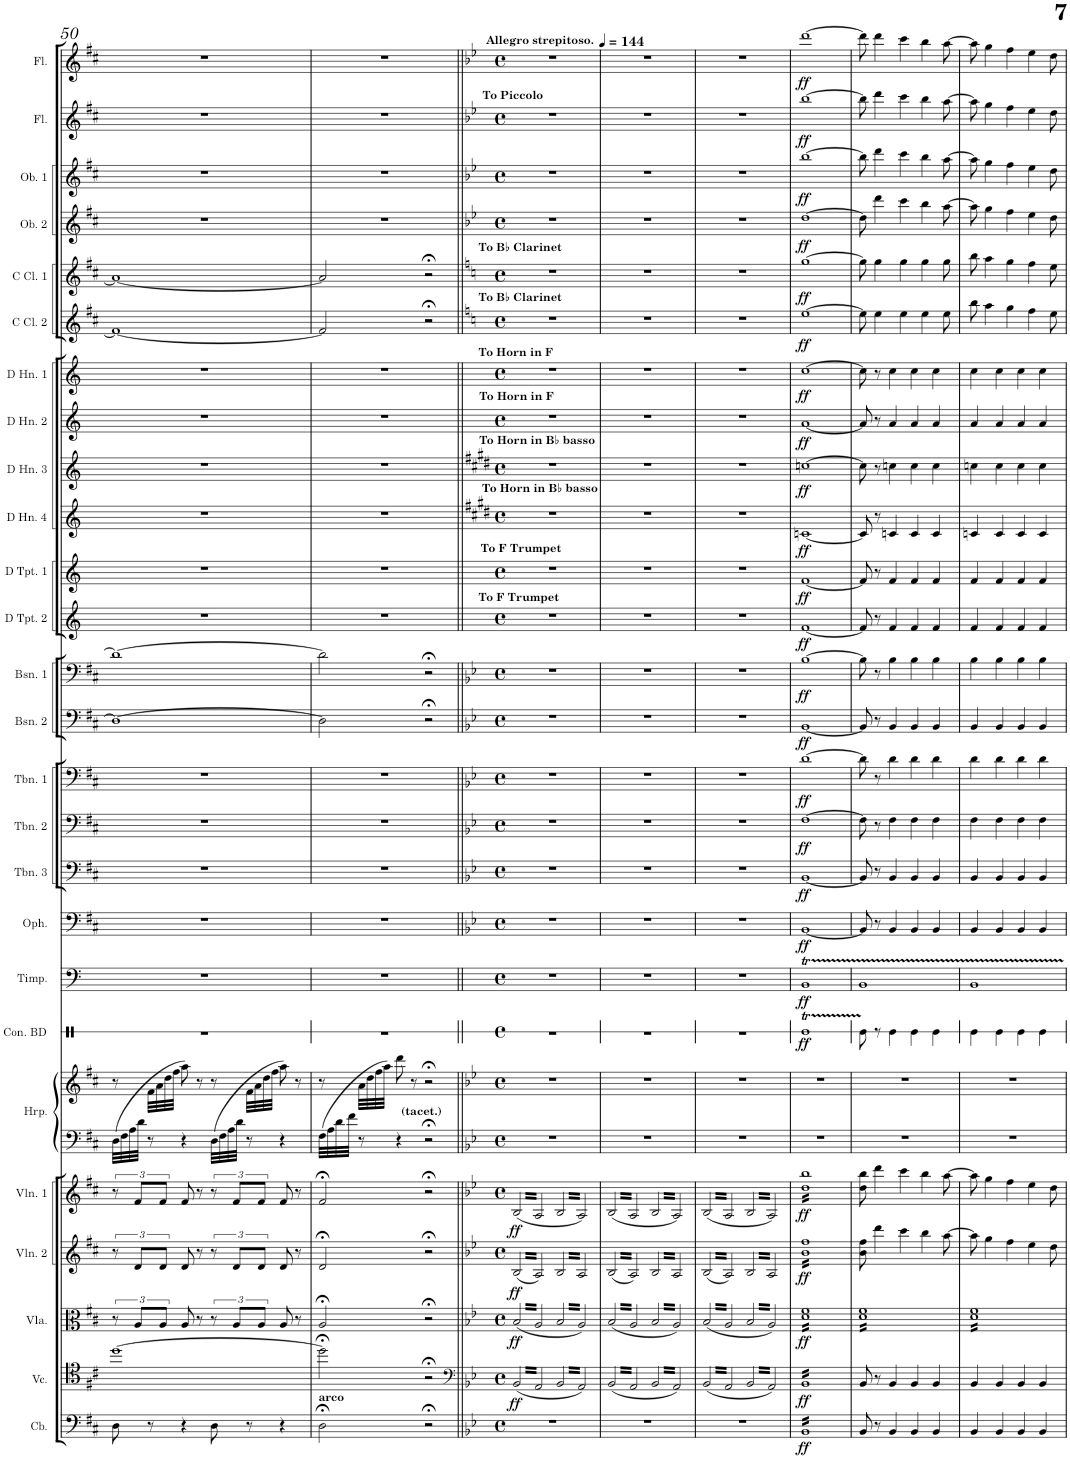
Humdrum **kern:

**kern	**dynam	**kern	**dynam	**kern	**dynam	**kern	**dynam	**kern	**dynam	**kern	**kern	**kern	**dynam	**kern	**dynam	**kern	**dynam	**kern	**dynam	**kern	**dynam	**kern	**dynam	**kern	**dynam	**kern	**dynam	**kern	**dynam	**kern	**dynam	**kern	**dynam	**kern	**dynam	**kern	**dynam	**kern	**dynam	**kern	**dynam	**kern	**dynam	**kern	**dynam	**kern	**dynam	**kern	**dynam
*part25	*part25	*part24	*part24	*part23	*part23	*part22	*part22	*part21	*part21	*part20	*part20	*part19	*part19	*part18	*part18	*part17	*part17	*part16	*part16	*part15	*part15	*part14	*part14	*part13	*part13	*part12	*part12	*part11	*part11	*part10	*part10	*part9	*part9	*part8	*part8	*part7	*part7	*part6	*part6	*part5	*part5	*part4	*part4	*part3	*part3	*part2	*part2	*part1	*part1
*staff26	*staff26	*staff25	*staff25	*staff24	*staff24	*staff23	*staff23	*staff22	*staff22	*staff21	*staff20	*staff19	*staff19	*staff18	*staff18	*staff17	*staff17	*staff16	*staff16	*staff15	*staff15	*staff14	*staff14	*staff13	*staff13	*staff12	*staff12	*staff11	*staff11	*staff10	*staff10	*staff9	*staff9	*staff8	*staff8	*staff7	*staff7	*staff6	*staff6	*staff5	*staff5	*staff4	*staff4	*staff3	*staff3	*staff2	*staff2	*staff1	*staff1
*I"Contrabass	*	*I"Violoncello	*	*I"Viola	*	*I"Violin 2	*	*I"Violin 1	*	*I"Harp	*	*I"Timpani	*	*I"Ophicleide	*	*I"Trombone 3	*	*I"Trombone 2	*	*I"Trombone 1	*	*I"Bassoon 2	*	*I"Bassoon 1	*	*I"D Trumpet 2	*	*I"D Trumpet 1	*	*I"Horn in D 4	*	*I"Horn in D 3	*	*I"Horn in D 2	*	*I"Horn in D 1	*	*I"C Clarinet 2	*	*I"C Clarinet 1	*	*I"Oboe 2	*	*I"Oboe 1	*	*I"Piccolo	*	*I"Flute	*
*I'Cb.	*	*I'Vc.	*	*I'Vla.	*	*I'Vln. 2	*	*I'Vln. 1	*	*I'Hrp.	*	*I'Timp.	*	*I'Oph.	*	*I'Tbn. 3	*	*I'Tbn. 2	*	*I'Tbn. 1	*	*I'Bsn. 2	*	*I'Bsn. 1	*	*I'D Tpt. 2	*	*I'D Tpt. 1	*	*	*	*	*	*	*	*	*	*I'C Cl. 2	*	*I'C Cl. 1	*	*I'Ob. 2	*	*I'Ob. 1	*	*I'Picc.	*	*I'Fl.	*
!!LO:PB:g=z
*clefF4	*	*clefC4	*	*clefC3	*	*clefG2	*	*clefG2	*	*clefF4	*clefG2	*clefF4	*	*clefF4	*	*clefF4	*	*clefF4	*	*clefF4	*	*clefF4	*	*clefF4	*	*clefG2	*	*clefG2	*	*clefG2	*	*clefG2	*	*clefG2	*	*clefG2	*	*clefG2	*	*clefG2	*	*clefG2	*	*clefG2	*	*clefG2	*	*clefG2	*
*Trd7c12	*	*	*	*	*	*	*	*	*	*	*	*	*	*Trd1c2	*	*	*	*	*	*	*	*	*	*	*	*Trd-1c-2	*	*Trd-1c-2	*	*Trd6c10	*	*Trd6c10	*	*Trd6c10	*	*Trd6c10	*	*Trd1c2	*	*Trd1c2	*	*	*	*	*	*Trd-7c-12	*	*	*
*k[f#c#]	*	*k[f#c#]	*	*k[f#c#]	*	*k[f#c#]	*	*k[f#c#]	*	*k[f#c#]	*k[f#c#]	*k[]	*	*k[f#c#]	*	*k[f#c#]	*	*k[f#c#]	*	*k[f#c#]	*	*k[f#c#]	*	*k[f#c#]	*	*k[]	*	*k[]	*	*k[]	*	*k[]	*	*k[]	*	*k[]	*	*k[f#c#]	*	*k[f#c#]	*	*k[f#c#]	*	*k[f#c#]	*	*k[f#c#]	*	*k[f#c#]	*
*M4/4	*	*M4/4	*	*M4/4	*	*M4/4	*	*M4/4	*	*M4/4	*M4/4	*M4/4	*	*M4/4	*	*M4/4	*	*M4/4	*	*M4/4	*	*M4/4	*	*M4/4	*	*M4/4	*	*M4/4	*	*M4/4	*	*M4/4	*	*M4/4	*	*M4/4	*	*M4/4	*	*M4/4	*	*M4/4	*	*M4/4	*	*M4/4	*	*M4/4	*
*met(c)	*	*met(c)	*	*met(c)	*	*met(c)	*	*met(c)	*	*met(c)	*met(c)	*met(c)	*	*met(c)	*	*met(c)	*	*met(c)	*	*met(c)	*	*met(c)	*	*met(c)	*	*met(c)	*	*met(c)	*	*met(c)	*	*met(c)	*	*met(c)	*	*met(c)	*	*met(c)	*	*met(c)	*	*met(c)	*	*met(c)	*	*met(c)	*	*met(c)	*
=50	=50	=50	=50	=50	=50	=50	=50	=50	=50	=50	=50	=50	=50	=50	=50	=50	=50	=50	=50	=50	=50	=50	=50	=50	=50	=50	=50	=50	=50	=50	=50	=50	=50	=50	=50	=50	=50	=50	=50	=50	=50	=50	=50	=50	=50	=50	=50	=50	=50
8D\	.	[1dd	.	12r	.	12r	.	12r	.	(32D\LLL	8r	1r	.	1r	.	1r	.	1r	.	1r	.	1D_	.	1d_	.	1r	.	1r	.	1r	.	1r	.	1r	.	1r	.	1f#_	.	1a_	.	1r	.	1r	.	1r	.	1r	.
.	.	.	.	.	.	.	.	.	.	32F#\	.	.	.	.	.	.	.	.	.	.	.	.	.	.	.	.	.	.	.	.	.	.	.	.	.	.	.	.	.	.	.	.	.	.	.	.	.	.	.
.	.	.	.	.	.	.	.	.	.	32A\	.	.	.	.	.	.	.	.	.	.	.	.	.	.	.	.	.	.	.	.	.	.	.	.	.	.	.	.	.	.	.	.	.	.	.	.	.	.	.
.	.	.	.	12A/L	.	12d/L	.	12f#/L	.	.	.	.	.	.	.	.	.	.	.	.	.	.	.	.	.	.	.	.	.	.	.	.	.	.	.	.	.	.	.	.	.	.	.	.	.	.	.	.	.
.	.	.	.	.	.	.	.	.	.	32d\JJJ	.	.	.	.	.	.	.	.	.	.	.	.	.	.	.	.	.	.	.	.	.	.	.	.	.	.	.	.	.	.	.	.	.	.	.	.	.	.	.
8r	.	.	.	.	.	.	.	.	.	8r	32f#\LLL	.	.	.	.	.	.	.	.	.	.	.	.	.	.	.	.	.	.	.	.	.	.	.	.	.	.	.	.	.	.	.	.	.	.	.	.	.	.
.	.	.	.	.	.	.	.	.	.	.	32a\	.	.	.	.	.	.	.	.	.	.	.	.	.	.	.	.	.	.	.	.	.	.	.	.	.	.	.	.	.	.	.	.	.	.	.	.	.	.
.	.	.	.	12A/J	.	12d/J	.	12f#/J	.	.	.	.	.	.	.	.	.	.	.	.	.	.	.	.	.	.	.	.	.	.	.	.	.	.	.	.	.	.	.	.	.	.	.	.	.	.	.	.	.
.	.	.	.	.	.	.	.	.	.	.	32dd\	.	.	.	.	.	.	.	.	.	.	.	.	.	.	.	.	.	.	.	.	.	.	.	.	.	.	.	.	.	.	.	.	.	.	.	.	.	.
.	.	.	.	.	.	.	.	.	.	.	32ff#\JJJ	.	.	.	.	.	.	.	.	.	.	.	.	.	.	.	.	.	.	.	.	.	.	.	.	.	.	.	.	.	.	.	.	.	.	.	.	.	.
4r	.	.	.	8A/	.	8d/	.	8f#/	.	4r	8aa\	.	.	.	.	.	.	.	.	.	.	.	.	.	.	.	.	.	.	.	.	.	.	.	.	.	.	.	.	.	.	.	.	.	.	.	.	.	.
.	.	.	.	8r	.	8r	.	8r	.	.	8r	.	.	.	.	.	.	.	.	.	.	.	.	.	.	.	.	.	.	.	.	.	.	.	.	.	.	.	.	.	.	.	.	.	.	.	.	.	.
8D\	.	.	.	12r	.	12r	.	12r	.	32D\LLL	8r	.	.	.	.	.	.	.	.	.	.	.	.	.	.	.	.	.	.	.	.	.	.	.	.	.	.	.	.	.	.	.	.	.	.	.	.	.	.
.	.	.	.	.	.	.	.	.	.	32F#\	.	.	.	.	.	.	.	.	.	.	.	.	.	.	.	.	.	.	.	.	.	.	.	.	.	.	.	.	.	.	.	.	.	.	.	.	.	.	.
.	.	.	.	.	.	.	.	.	.	32A\	.	.	.	.	.	.	.	.	.	.	.	.	.	.	.	.	.	.	.	.	.	.	.	.	.	.	.	.	.	.	.	.	.	.	.	.	.	.	.
.	.	.	.	12A/L	.	12d/L	.	12f#/L	.	.	.	.	.	.	.	.	.	.	.	.	.	.	.	.	.	.	.	.	.	.	.	.	.	.	.	.	.	.	.	.	.	.	.	.	.	.	.	.	.
.	.	.	.	.	.	.	.	.	.	32d\JJJ	.	.	.	.	.	.	.	.	.	.	.	.	.	.	.	.	.	.	.	.	.	.	.	.	.	.	.	.	.	.	.	.	.	.	.	.	.	.	.
8r	.	.	.	.	.	.	.	.	.	8r	32f#\LLL	.	.	.	.	.	.	.	.	.	.	.	.	.	.	.	.	.	.	.	.	.	.	.	.	.	.	.	.	.	.	.	.	.	.	.	.	.	.
.	.	.	.	.	.	.	.	.	.	.	32a\	.	.	.	.	.	.	.	.	.	.	.	.	.	.	.	.	.	.	.	.	.	.	.	.	.	.	.	.	.	.	.	.	.	.	.	.	.	.
.	.	.	.	12A/J	.	12d/J	.	12f#/J	.	.	.	.	.	.	.	.	.	.	.	.	.	.	.	.	.	.	.	.	.	.	.	.	.	.	.	.	.	.	.	.	.	.	.	.	.	.	.	.	.
.	.	.	.	.	.	.	.	.	.	.	32dd\	.	.	.	.	.	.	.	.	.	.	.	.	.	.	.	.	.	.	.	.	.	.	.	.	.	.	.	.	.	.	.	.	.	.	.	.	.	.
.	.	.	.	.	.	.	.	.	.	.	32ff#\JJJ	.	.	.	.	.	.	.	.	.	.	.	.	.	.	.	.	.	.	.	.	.	.	.	.	.	.	.	.	.	.	.	.	.	.	.	.	.	.
4r	.	.	.	8A/	.	8d/	.	8f#/	.	4r	8aa\	.	.	.	.	.	.	.	.	.	.	.	.	.	.	.	.	.	.	.	.	.	.	.	.	.	.	.	.	.	.	.	.	.	.	.	.	.	.
.	.	.	.	8r	.	8r	.	8r	.	.	8r	.	.	.	.	.	.	.	.	.	.	.	.	.	.	.	.	.	.	.	.	.	.	.	.	.	.	.	.	.	.	.	.	.	.	.	.	.	.
=51	=51	=51	=51	=51	=51	=51	=51	=51	=51	=51	=51	=51	=51	=51	=51	=51	=51	=51	=51	=51	=51	=51	=51	=51	=51	=51	=51	=51	=51	=51	=51	=51	=51	=51	=51	=51	=51	=51	=51	=51	=51	=51	=51	=51	=51	=51	=51	=51	=51
!LO:TX:a:B:t=arco	!	!	!	!	!	!	!	!	!	!	!	!	!	!	!	!	!	!	!	!	!	!	!	!	!	!	!	!	!	!	!	!	!	!	!	!	!	!	!	!	!	!	!	!	!	!	!	!	!
2D;<\	.	2dd;<\]	.	2A;</	.	2d;</	.	2f#;</	.	(32F#\LLL	8r	1r	.	1r	.	1r	.	1r	.	1r	.	2D\]	.	2d\]	.	1r	.	1r	.	1r	.	1r	.	1r	.	1r	.	2f#/]	.	2a/]	.	1r	.	1r	.	1r	.	1r	.
.	.	.	.	.	.	.	.	.	.	32A\	.	.	.	.	.	.	.	.	.	.	.	.	.	.	.	.	.	.	.	.	.	.	.	.	.	.	.	.	.	.	.	.	.	.	.	.	.	.	.
.	.	.	.	.	.	.	.	.	.	32d\	.	.	.	.	.	.	.	.	.	.	.	.	.	.	.	.	.	.	.	.	.	.	.	.	.	.	.	.	.	.	.	.	.	.	.	.	.	.	.
.	.	.	.	.	.	.	.	.	.	32f#\JJJ	.	.	.	.	.	.	.	.	.	.	.	.	.	.	.	.	.	.	.	.	.	.	.	.	.	.	.	.	.	.	.	.	.	.	.	.	.	.	.
.	.	.	.	.	.	.	.	.	.	8r	32a\LLL	.	.	.	.	.	.	.	.	.	.	.	.	.	.	.	.	.	.	.	.	.	.	.	.	.	.	.	.	.	.	.	.	.	.	.	.	.	.
.	.	.	.	.	.	.	.	.	.	.	32dd\	.	.	.	.	.	.	.	.	.	.	.	.	.	.	.	.	.	.	.	.	.	.	.	.	.	.	.	.	.	.	.	.	.	.	.	.	.	.
.	.	.	.	.	.	.	.	.	.	.	32ff#\	.	.	.	.	.	.	.	.	.	.	.	.	.	.	.	.	.	.	.	.	.	.	.	.	.	.	.	.	.	.	.	.	.	.	.	.	.	.
.	.	.	.	.	.	.	.	.	.	.	32aa\JJJ)	.	.	.	.	.	.	.	.	.	.	.	.	.	.	.	.	.	.	.	.	.	.	.	.	.	.	.	.	.	.	.	.	.	.	.	.	.	.
.	.	.	.	.	.	.	.	.	.	4r	8ddd\	.	.	.	.	.	.	.	.	.	.	.	.	.	.	.	.	.	.	.	.	.	.	.	.	.	.	.	.	.	.	.	.	.	.	.	.	.	.
!	!	!	!	!	!	!	!	!	!	!	!LO:TX:b:B:t=(tacet.)	!	!	!	!	!	!	!	!	!	!	!	!	!	!	!	!	!	!	!	!	!	!	!	!	!	!	!	!	!	!	!	!	!	!	!	!	!	!
.	.	.	.	.	.	.	.	.	.	.	8r	.	.	.	.	.	.	.	.	.	.	.	.	.	.	.	.	.	.	.	.	.	.	.	.	.	.	.	.	.	.	.	.	.	.	.	.	.	.
2r;<	.	2r;<	.	2r;<	.	2r;<	.	2r;<	.	2r;<	2r;<	.	.	.	.	.	.	.	.	.	.	2r;<	.	2r;<	.	.	.	.	.	.	.	.	.	.	.	.	.	2r;<	.	2r;<	.	.	.	.	.	.	.	.	.
=52||	=52||	=52||	=52||	=52||	=52||	=52||	=52||	=52||	=52||	=52||	=52||	=52||	=52||	=52||	=52||	=52||	=52||	=52||	=52||	=52||	=52||	=52||	=52||	=52||	=52||	=52||	=52||	=52||	=52||	=52||	=52||	=52||	=52||	=52||	=52||	=52||	=52||	=52||	=52||	=52||	=52||	=52||	=52||	=52||	=52||	=52||	=52||	=52||	=52||
*	*	*clefF4	*	*	*	*	*	*	*	*	*	*	*	*	*	*	*	*	*	*	*	*	*	*	*	*	*	*	*	*	*	*	*	*	*	*	*	*	*	*	*	*	*	*	*	*	*	*	*
*k[b-e-]	*	*k[b-e-]	*	*k[b-e-]	*	*k[b-e-]	*	*k[b-e-]	*	*k[b-e-]	*k[b-e-]	*k[]	*	*k[b-e-]	*	*k[b-e-]	*	*k[b-e-]	*	*k[b-e-]	*	*k[b-e-]	*	*k[b-e-]	*	*k[]	*	*k[]	*	*k[f#c#g#d#]	*	*k[f#c#g#d#]	*	*k[]	*	*k[]	*	*k[]	*	*k[]	*	*k[b-e-]	*	*k[b-e-]	*	*k[b-e-]	*	*k[b-e-]	*
*M4/4	*	*M4/4	*	*M4/4	*	*M4/4	*	*M4/4	*	*M4/4	*M4/4	*M4/4	*	*M4/4	*	*M4/4	*	*M4/4	*	*M4/4	*	*M4/4	*	*M4/4	*	*M4/4	*	*M4/4	*	*M4/4	*	*M4/4	*	*M4/4	*	*M4/4	*	*M4/4	*	*M4/4	*	*M4/4	*	*M4/4	*	*M4/4	*	*M4/4	*
*met(c)	*	*met(c)	*	*met(c)	*	*met(c)	*	*met(c)	*	*met(c)	*met(c)	*met(c)	*	*met(c)	*	*met(c)	*	*met(c)	*	*met(c)	*	*met(c)	*	*met(c)	*	*met(c)	*	*met(c)	*	*met(c)	*	*met(c)	*	*met(c)	*	*met(c)	*	*met(c)	*	*met(c)	*	*met(c)	*	*met(c)	*	*met(c)	*	*met(c)	*
*	*	*	*	*	*	*	*	*	*	*	*	*	*	*	*	*	*	*	*	*	*	*	*	*	*	*	*	*	*	*	*	*	*	*	*	*	*	*	*	*	*	*	*	*	*	*	*	*MM144	*
!	!	!	!	!	!	!	!	!	!	!	!	!	!	!	!	!	!	!	!	!	!	!	!	!	!	!	!	!	!	!	!	!	!	!	!	!	!	!	!	!	!	!	!	!	!	!	!	!LO:TX:a:B:t=Allegro strepitoso.	!
!	!	!	!	!	!	!	!	!	!	!	!	!	!	!	!	!	!	!	!	!	!	!	!	!	!	!	!	!	!	!	!	!	!	!	!	!	!	!	!	!	!	!	!	!	!	!LO:TX:a:B:t=To Piccolo	!	!	!
!	!	!	!	!	!	!	!	!	!	!	!	!	!	!	!	!	!	!	!	!	!	!	!	!	!	!	!	!	!	!	!	!	!	!	!	!	!	!	!	!LO:TX:a:B:t=To B♭ Clarinet	!	!	!	!	!	!	!	!	!
!	!	!	!	!	!	!	!	!	!	!	!	!	!	!	!	!	!	!	!	!	!	!	!	!	!	!	!	!	!	!	!	!	!	!	!	!	!	!LO:TX:a:B:t=To B♭ Clarinet	!	!	!	!	!	!	!	!	!	!	!
!	!	!	!	!	!	!	!	!	!	!	!	!	!	!	!	!	!	!	!	!	!	!	!	!	!	!	!	!	!	!	!	!	!	!	!	!LO:TX:a:B:t=To Horn in F	!	!	!	!	!	!	!	!	!	!	!	!	!
!	!	!	!	!	!	!	!	!	!	!	!	!	!	!	!	!	!	!	!	!	!	!	!	!	!	!	!	!	!	!	!	!	!	!LO:TX:a:B:t=To Horn in F	!	!	!	!	!	!	!	!	!	!	!	!	!	!	!
!	!	!	!	!	!	!	!	!	!	!	!	!	!	!	!	!	!	!	!	!	!	!	!	!	!	!	!	!	!	!	!	!LO:TX:a:B:t=To Horn in B♭ basso	!	!	!	!	!	!	!	!	!	!	!	!	!	!	!	!	!
!	!	!	!	!	!	!	!	!	!	!	!	!	!	!	!	!	!	!	!	!	!	!	!	!	!	!	!	!	!	!LO:TX:a:B:t=To Horn in B♭ basso	!	!	!	!	!	!	!	!	!	!	!	!	!	!	!	!	!	!	!
!	!	!	!	!	!	!	!	!	!	!	!	!	!	!	!	!	!	!	!	!	!	!	!	!	!	!	!	!LO:TX:a:B:t=To F Trumpet	!	!	!	!	!	!	!	!	!	!	!	!	!	!	!	!	!	!	!	!	!
!	!	!	!	!	!	!	!	!	!	!	!	!	!	!	!	!	!	!	!	!	!	!	!	!	!	!LO:TX:a:B:t=To F Trumpet	!	!	!	!	!	!	!	!	!	!	!	!	!	!	!	!	!	!	!	!	!	!	!
!	!	!	!LO:DY:b	!	!LO:DY:b	!	!LO:DY:b	!	!LO:DY:b	!	!	!	!	!	!	!	!	!	!	!	!	!	!	!	!	!	!	!	!	!	!	!	!	!	!	!	!	!	!	!	!	!	!	!	!	!	!	!	!
*	*	*tremolo	*	*	*	*	*	*	*	*	*	*	*	*	*	*	*	*	*	*	*	*	*	*	*	*	*	*	*	*	*	*	*	*	*	*	*	*	*	*	*	*	*	*	*	*	*	*	*
*	*	*	*	*tremolo	*	*	*	*	*	*	*	*	*	*	*	*	*	*	*	*	*	*	*	*	*	*	*	*	*	*	*	*	*	*	*	*	*	*	*	*	*	*	*	*	*	*	*	*	*
*	*	*	*	*	*	*tremolo	*	*	*	*	*	*	*	*	*	*	*	*	*	*	*	*	*	*	*	*	*	*	*	*	*	*	*	*	*	*	*	*	*	*	*	*	*	*	*	*	*	*	*
*	*	*	*	*	*	*	*	*tremolo	*	*	*	*	*	*	*	*	*	*	*	*	*	*	*	*	*	*	*	*	*	*	*	*	*	*	*	*	*	*	*	*	*	*	*	*	*	*	*	*	*
1r	.	(32BB-/LLL	ff	(32B-/LLL	ff	(32B-/LLL	ff	32B-/LLL	ff	1r	1r	1r	.	1r	.	1r	.	1r	.	1r	.	1r	.	1r	.	1r	.	1r	.	1r	.	1r	.	1r	.	1r	.	1r	.	1r	.	1r	.	1r	.	1r	.	1r	.
.	.	32AA/	.	32A/	.	32A/)	.	32A/	.	.	.	.	.	.	.	.	.	.	.	.	.	.	.	.	.	.	.	.	.	.	.	.	.	.	.	.	.	.	.	.	.	.	.	.	.	.	.	.	.
.	.	32BB-/	.	32B-/	.	32B-/	.	32B-/	.	.	.	.	.	.	.	.	.	.	.	.	.	.	.	.	.	.	.	.	.	.	.	.	.	.	.	.	.	.	.	.	.	.	.	.	.	.	.	.	.
.	.	32AA/	.	32A/	.	32A/)	.	32A/	.	.	.	.	.	.	.	.	.	.	.	.	.	.	.	.	.	.	.	.	.	.	.	.	.	.	.	.	.	.	.	.	.	.	.	.	.	.	.	.	.
.	.	32BB-/	.	32B-/	.	32B-/	.	32B-/	.	.	.	.	.	.	.	.	.	.	.	.	.	.	.	.	.	.	.	.	.	.	.	.	.	.	.	.	.	.	.	.	.	.	.	.	.	.	.	.	.
.	.	32AA/	.	32A/	.	32A/)	.	32A/	.	.	.	.	.	.	.	.	.	.	.	.	.	.	.	.	.	.	.	.	.	.	.	.	.	.	.	.	.	.	.	.	.	.	.	.	.	.	.	.	.
.	.	32BB-/	.	32B-/	.	32B-/	.	32B-/	.	.	.	.	.	.	.	.	.	.	.	.	.	.	.	.	.	.	.	.	.	.	.	.	.	.	.	.	.	.	.	.	.	.	.	.	.	.	.	.	.
.	.	32AA/	.	32A/	.	32A/)	.	32A/	.	.	.	.	.	.	.	.	.	.	.	.	.	.	.	.	.	.	.	.	.	.	.	.	.	.	.	.	.	.	.	.	.	.	.	.	.	.	.	.	.
.	.	32BB-/	.	32B-/	.	32B-/	.	32B-/	.	.	.	.	.	.	.	.	.	.	.	.	.	.	.	.	.	.	.	.	.	.	.	.	.	.	.	.	.	.	.	.	.	.	.	.	.	.	.	.	.
.	.	32AA/	.	32A/	.	32A/)	.	32A/	.	.	.	.	.	.	.	.	.	.	.	.	.	.	.	.	.	.	.	.	.	.	.	.	.	.	.	.	.	.	.	.	.	.	.	.	.	.	.	.	.
.	.	32BB-/	.	32B-/	.	32B-/	.	32B-/	.	.	.	.	.	.	.	.	.	.	.	.	.	.	.	.	.	.	.	.	.	.	.	.	.	.	.	.	.	.	.	.	.	.	.	.	.	.	.	.	.
.	.	32AA/	.	32A/	.	32A/)	.	32A/	.	.	.	.	.	.	.	.	.	.	.	.	.	.	.	.	.	.	.	.	.	.	.	.	.	.	.	.	.	.	.	.	.	.	.	.	.	.	.	.	.
.	.	32BB-/	.	32B-/	.	32B-/	.	32B-/	.	.	.	.	.	.	.	.	.	.	.	.	.	.	.	.	.	.	.	.	.	.	.	.	.	.	.	.	.	.	.	.	.	.	.	.	.	.	.	.	.
.	.	32AA/	.	32A/	.	32A/)	.	32A/	.	.	.	.	.	.	.	.	.	.	.	.	.	.	.	.	.	.	.	.	.	.	.	.	.	.	.	.	.	.	.	.	.	.	.	.	.	.	.	.	.
.	.	32BB-/	.	32B-/	.	32B-/	.	32B-/	.	.	.	.	.	.	.	.	.	.	.	.	.	.	.	.	.	.	.	.	.	.	.	.	.	.	.	.	.	.	.	.	.	.	.	.	.	.	.	.	.
.	.	32AA/JJJ	.	32A/JJJ	.	32A/)JJJ	.	32A/JJJ	.	.	.	.	.	.	.	.	.	.	.	.	.	.	.	.	.	.	.	.	.	.	.	.	.	.	.	.	.	.	.	.	.	.	.	.	.	.	.	.	.
.	.	32BB-/LLL	.	32B-/LLL	.	32B-/LLL	.	32B-/LLL	.	.	.	.	.	.	.	.	.	.	.	.	.	.	.	.	.	.	.	.	.	.	.	.	.	.	.	.	.	.	.	.	.	.	.	.	.	.	.	.	.
.	.	32AA/)	.	32A/)	.	32A/	.	32A/)	.	.	.	.	.	.	.	.	.	.	.	.	.	.	.	.	.	.	.	.	.	.	.	.	.	.	.	.	.	.	.	.	.	.	.	.	.	.	.	.	.
.	.	32BB-/	.	32B-/	.	32B-/	.	32B-/	.	.	.	.	.	.	.	.	.	.	.	.	.	.	.	.	.	.	.	.	.	.	.	.	.	.	.	.	.	.	.	.	.	.	.	.	.	.	.	.	.
.	.	32AA/)	.	32A/)	.	32A/	.	32A/)	.	.	.	.	.	.	.	.	.	.	.	.	.	.	.	.	.	.	.	.	.	.	.	.	.	.	.	.	.	.	.	.	.	.	.	.	.	.	.	.	.
.	.	32BB-/	.	32B-/	.	32B-/	.	32B-/	.	.	.	.	.	.	.	.	.	.	.	.	.	.	.	.	.	.	.	.	.	.	.	.	.	.	.	.	.	.	.	.	.	.	.	.	.	.	.	.	.
.	.	32AA/)	.	32A/)	.	32A/	.	32A/)	.	.	.	.	.	.	.	.	.	.	.	.	.	.	.	.	.	.	.	.	.	.	.	.	.	.	.	.	.	.	.	.	.	.	.	.	.	.	.	.	.
.	.	32BB-/	.	32B-/	.	32B-/	.	32B-/	.	.	.	.	.	.	.	.	.	.	.	.	.	.	.	.	.	.	.	.	.	.	.	.	.	.	.	.	.	.	.	.	.	.	.	.	.	.	.	.	.
.	.	32AA/)	.	32A/)	.	32A/	.	32A/)	.	.	.	.	.	.	.	.	.	.	.	.	.	.	.	.	.	.	.	.	.	.	.	.	.	.	.	.	.	.	.	.	.	.	.	.	.	.	.	.	.
.	.	32BB-/	.	32B-/	.	32B-/	.	32B-/	.	.	.	.	.	.	.	.	.	.	.	.	.	.	.	.	.	.	.	.	.	.	.	.	.	.	.	.	.	.	.	.	.	.	.	.	.	.	.	.	.
.	.	32AA/)	.	32A/)	.	32A/	.	32A/)	.	.	.	.	.	.	.	.	.	.	.	.	.	.	.	.	.	.	.	.	.	.	.	.	.	.	.	.	.	.	.	.	.	.	.	.	.	.	.	.	.
.	.	32BB-/	.	32B-/	.	32B-/	.	32B-/	.	.	.	.	.	.	.	.	.	.	.	.	.	.	.	.	.	.	.	.	.	.	.	.	.	.	.	.	.	.	.	.	.	.	.	.	.	.	.	.	.
.	.	32AA/)	.	32A/)	.	32A/	.	32A/)	.	.	.	.	.	.	.	.	.	.	.	.	.	.	.	.	.	.	.	.	.	.	.	.	.	.	.	.	.	.	.	.	.	.	.	.	.	.	.	.	.
.	.	32BB-/	.	32B-/	.	32B-/	.	32B-/	.	.	.	.	.	.	.	.	.	.	.	.	.	.	.	.	.	.	.	.	.	.	.	.	.	.	.	.	.	.	.	.	.	.	.	.	.	.	.	.	.
.	.	32AA/)	.	32A/)	.	32A/	.	32A/)	.	.	.	.	.	.	.	.	.	.	.	.	.	.	.	.	.	.	.	.	.	.	.	.	.	.	.	.	.	.	.	.	.	.	.	.	.	.	.	.	.
.	.	32BB-/	.	32B-/	.	32B-/	.	32B-/	.	.	.	.	.	.	.	.	.	.	.	.	.	.	.	.	.	.	.	.	.	.	.	.	.	.	.	.	.	.	.	.	.	.	.	.	.	.	.	.	.
.	.	32AA/)JJJ	.	32A/)JJJ	.	32A/JJJ	.	32A/)JJJ	.	.	.	.	.	.	.	.	.	.	.	.	.	.	.	.	.	.	.	.	.	.	.	.	.	.	.	.	.	.	.	.	.	.	.	.	.	.	.	.	.
=53	=53	=53	=53	=53	=53	=53	=53	=53	=53	=53	=53	=53	=53	=53	=53	=53	=53	=53	=53	=53	=53	=53	=53	=53	=53	=53	=53	=53	=53	=53	=53	=53	=53	=53	=53	=53	=53	=53	=53	=53	=53	=53	=53	=53	=53	=53	=53	=53	=53
1r	.	(32BB-/LLL	.	(32B-/LLL	.	(32B-/LLL	.	(32B-/LLL	.	1r	1r	1r	.	1r	.	1r	.	1r	.	1r	.	1r	.	1r	.	1r	.	1r	.	1r	.	1r	.	1r	.	1r	.	1r	.	1r	.	1r	.	1r	.	1r	.	1r	.
.	.	32AA/	.	32A/	.	32A/)	.	32A/	.	.	.	.	.	.	.	.	.	.	.	.	.	.	.	.	.	.	.	.	.	.	.	.	.	.	.	.	.	.	.	.	.	.	.	.	.	.	.	.	.
.	.	32BB-/	.	32B-/	.	32B-/	.	32B-/	.	.	.	.	.	.	.	.	.	.	.	.	.	.	.	.	.	.	.	.	.	.	.	.	.	.	.	.	.	.	.	.	.	.	.	.	.	.	.	.	.
.	.	32AA/	.	32A/	.	32A/)	.	32A/	.	.	.	.	.	.	.	.	.	.	.	.	.	.	.	.	.	.	.	.	.	.	.	.	.	.	.	.	.	.	.	.	.	.	.	.	.	.	.	.	.
.	.	32BB-/	.	32B-/	.	32B-/	.	32B-/	.	.	.	.	.	.	.	.	.	.	.	.	.	.	.	.	.	.	.	.	.	.	.	.	.	.	.	.	.	.	.	.	.	.	.	.	.	.	.	.	.
.	.	32AA/	.	32A/	.	32A/)	.	32A/	.	.	.	.	.	.	.	.	.	.	.	.	.	.	.	.	.	.	.	.	.	.	.	.	.	.	.	.	.	.	.	.	.	.	.	.	.	.	.	.	.
.	.	32BB-/	.	32B-/	.	32B-/	.	32B-/	.	.	.	.	.	.	.	.	.	.	.	.	.	.	.	.	.	.	.	.	.	.	.	.	.	.	.	.	.	.	.	.	.	.	.	.	.	.	.	.	.
.	.	32AA/	.	32A/	.	32A/)	.	32A/	.	.	.	.	.	.	.	.	.	.	.	.	.	.	.	.	.	.	.	.	.	.	.	.	.	.	.	.	.	.	.	.	.	.	.	.	.	.	.	.	.
.	.	32BB-/	.	32B-/	.	32B-/	.	32B-/	.	.	.	.	.	.	.	.	.	.	.	.	.	.	.	.	.	.	.	.	.	.	.	.	.	.	.	.	.	.	.	.	.	.	.	.	.	.	.	.	.
.	.	32AA/	.	32A/	.	32A/)	.	32A/	.	.	.	.	.	.	.	.	.	.	.	.	.	.	.	.	.	.	.	.	.	.	.	.	.	.	.	.	.	.	.	.	.	.	.	.	.	.	.	.	.
.	.	32BB-/	.	32B-/	.	32B-/	.	32B-/	.	.	.	.	.	.	.	.	.	.	.	.	.	.	.	.	.	.	.	.	.	.	.	.	.	.	.	.	.	.	.	.	.	.	.	.	.	.	.	.	.
.	.	32AA/	.	32A/	.	32A/)	.	32A/	.	.	.	.	.	.	.	.	.	.	.	.	.	.	.	.	.	.	.	.	.	.	.	.	.	.	.	.	.	.	.	.	.	.	.	.	.	.	.	.	.
.	.	32BB-/	.	32B-/	.	32B-/	.	32B-/	.	.	.	.	.	.	.	.	.	.	.	.	.	.	.	.	.	.	.	.	.	.	.	.	.	.	.	.	.	.	.	.	.	.	.	.	.	.	.	.	.
.	.	32AA/	.	32A/	.	32A/)	.	32A/	.	.	.	.	.	.	.	.	.	.	.	.	.	.	.	.	.	.	.	.	.	.	.	.	.	.	.	.	.	.	.	.	.	.	.	.	.	.	.	.	.
.	.	32BB-/	.	32B-/	.	32B-/	.	32B-/	.	.	.	.	.	.	.	.	.	.	.	.	.	.	.	.	.	.	.	.	.	.	.	.	.	.	.	.	.	.	.	.	.	.	.	.	.	.	.	.	.
.	.	32AA/JJJ	.	32A/JJJ	.	32A/)JJJ	.	32A/JJJ	.	.	.	.	.	.	.	.	.	.	.	.	.	.	.	.	.	.	.	.	.	.	.	.	.	.	.	.	.	.	.	.	.	.	.	.	.	.	.	.	.
.	.	32BB-/LLL	.	32B-/LLL	.	32B-/LLL	.	32B-/LLL	.	.	.	.	.	.	.	.	.	.	.	.	.	.	.	.	.	.	.	.	.	.	.	.	.	.	.	.	.	.	.	.	.	.	.	.	.	.	.	.	.
.	.	32AA/)	.	32A/)	.	32A/	.	32A/)	.	.	.	.	.	.	.	.	.	.	.	.	.	.	.	.	.	.	.	.	.	.	.	.	.	.	.	.	.	.	.	.	.	.	.	.	.	.	.	.	.
.	.	32BB-/	.	32B-/	.	32B-/	.	32B-/	.	.	.	.	.	.	.	.	.	.	.	.	.	.	.	.	.	.	.	.	.	.	.	.	.	.	.	.	.	.	.	.	.	.	.	.	.	.	.	.	.
.	.	32AA/)	.	32A/)	.	32A/	.	32A/)	.	.	.	.	.	.	.	.	.	.	.	.	.	.	.	.	.	.	.	.	.	.	.	.	.	.	.	.	.	.	.	.	.	.	.	.	.	.	.	.	.
.	.	32BB-/	.	32B-/	.	32B-/	.	32B-/	.	.	.	.	.	.	.	.	.	.	.	.	.	.	.	.	.	.	.	.	.	.	.	.	.	.	.	.	.	.	.	.	.	.	.	.	.	.	.	.	.
.	.	32AA/)	.	32A/)	.	32A/	.	32A/)	.	.	.	.	.	.	.	.	.	.	.	.	.	.	.	.	.	.	.	.	.	.	.	.	.	.	.	.	.	.	.	.	.	.	.	.	.	.	.	.	.
.	.	32BB-/	.	32B-/	.	32B-/	.	32B-/	.	.	.	.	.	.	.	.	.	.	.	.	.	.	.	.	.	.	.	.	.	.	.	.	.	.	.	.	.	.	.	.	.	.	.	.	.	.	.	.	.
.	.	32AA/)	.	32A/)	.	32A/	.	32A/)	.	.	.	.	.	.	.	.	.	.	.	.	.	.	.	.	.	.	.	.	.	.	.	.	.	.	.	.	.	.	.	.	.	.	.	.	.	.	.	.	.
.	.	32BB-/	.	32B-/	.	32B-/	.	32B-/	.	.	.	.	.	.	.	.	.	.	.	.	.	.	.	.	.	.	.	.	.	.	.	.	.	.	.	.	.	.	.	.	.	.	.	.	.	.	.	.	.
.	.	32AA/)	.	32A/)	.	32A/	.	32A/)	.	.	.	.	.	.	.	.	.	.	.	.	.	.	.	.	.	.	.	.	.	.	.	.	.	.	.	.	.	.	.	.	.	.	.	.	.	.	.	.	.
.	.	32BB-/	.	32B-/	.	32B-/	.	32B-/	.	.	.	.	.	.	.	.	.	.	.	.	.	.	.	.	.	.	.	.	.	.	.	.	.	.	.	.	.	.	.	.	.	.	.	.	.	.	.	.	.
.	.	32AA/)	.	32A/)	.	32A/	.	32A/)	.	.	.	.	.	.	.	.	.	.	.	.	.	.	.	.	.	.	.	.	.	.	.	.	.	.	.	.	.	.	.	.	.	.	.	.	.	.	.	.	.
.	.	32BB-/	.	32B-/	.	32B-/	.	32B-/	.	.	.	.	.	.	.	.	.	.	.	.	.	.	.	.	.	.	.	.	.	.	.	.	.	.	.	.	.	.	.	.	.	.	.	.	.	.	.	.	.
.	.	32AA/)	.	32A/)	.	32A/	.	32A/)	.	.	.	.	.	.	.	.	.	.	.	.	.	.	.	.	.	.	.	.	.	.	.	.	.	.	.	.	.	.	.	.	.	.	.	.	.	.	.	.	.
.	.	32BB-/	.	32B-/	.	32B-/	.	32B-/	.	.	.	.	.	.	.	.	.	.	.	.	.	.	.	.	.	.	.	.	.	.	.	.	.	.	.	.	.	.	.	.	.	.	.	.	.	.	.	.	.
.	.	32AA/)JJJ	.	32A/)JJJ	.	32A/JJJ	.	32A/)JJJ	.	.	.	.	.	.	.	.	.	.	.	.	.	.	.	.	.	.	.	.	.	.	.	.	.	.	.	.	.	.	.	.	.	.	.	.	.	.	.	.	.
=54	=54	=54	=54	=54	=54	=54	=54	=54	=54	=54	=54	=54	=54	=54	=54	=54	=54	=54	=54	=54	=54	=54	=54	=54	=54	=54	=54	=54	=54	=54	=54	=54	=54	=54	=54	=54	=54	=54	=54	=54	=54	=54	=54	=54	=54	=54	=54	=54	=54
1r	.	(32BB-/LLL	.	(32B-/LLL	.	(32B-/LLL	.	(32B-/LLL	.	1r	1r	1r	.	1r	.	1r	.	1r	.	1r	.	1r	.	1r	.	1r	.	1r	.	1r	.	1r	.	1r	.	1r	.	1r	.	1r	.	1r	.	1r	.	1r	.	1r	.
.	.	32AA/	.	32A/	.	32A/)	.	32A/	.	.	.	.	.	.	.	.	.	.	.	.	.	.	.	.	.	.	.	.	.	.	.	.	.	.	.	.	.	.	.	.	.	.	.	.	.	.	.	.	.
.	.	32BB-/	.	32B-/	.	32B-/	.	32B-/	.	.	.	.	.	.	.	.	.	.	.	.	.	.	.	.	.	.	.	.	.	.	.	.	.	.	.	.	.	.	.	.	.	.	.	.	.	.	.	.	.
.	.	32AA/	.	32A/	.	32A/)	.	32A/	.	.	.	.	.	.	.	.	.	.	.	.	.	.	.	.	.	.	.	.	.	.	.	.	.	.	.	.	.	.	.	.	.	.	.	.	.	.	.	.	.
.	.	32BB-/	.	32B-/	.	32B-/	.	32B-/	.	.	.	.	.	.	.	.	.	.	.	.	.	.	.	.	.	.	.	.	.	.	.	.	.	.	.	.	.	.	.	.	.	.	.	.	.	.	.	.	.
.	.	32AA/	.	32A/	.	32A/)	.	32A/	.	.	.	.	.	.	.	.	.	.	.	.	.	.	.	.	.	.	.	.	.	.	.	.	.	.	.	.	.	.	.	.	.	.	.	.	.	.	.	.	.
.	.	32BB-/	.	32B-/	.	32B-/	.	32B-/	.	.	.	.	.	.	.	.	.	.	.	.	.	.	.	.	.	.	.	.	.	.	.	.	.	.	.	.	.	.	.	.	.	.	.	.	.	.	.	.	.
.	.	32AA/	.	32A/	.	32A/)	.	32A/	.	.	.	.	.	.	.	.	.	.	.	.	.	.	.	.	.	.	.	.	.	.	.	.	.	.	.	.	.	.	.	.	.	.	.	.	.	.	.	.	.
.	.	32BB-/	.	32B-/	.	32B-/	.	32B-/	.	.	.	.	.	.	.	.	.	.	.	.	.	.	.	.	.	.	.	.	.	.	.	.	.	.	.	.	.	.	.	.	.	.	.	.	.	.	.	.	.
.	.	32AA/	.	32A/	.	32A/)	.	32A/	.	.	.	.	.	.	.	.	.	.	.	.	.	.	.	.	.	.	.	.	.	.	.	.	.	.	.	.	.	.	.	.	.	.	.	.	.	.	.	.	.
.	.	32BB-/	.	32B-/	.	32B-/	.	32B-/	.	.	.	.	.	.	.	.	.	.	.	.	.	.	.	.	.	.	.	.	.	.	.	.	.	.	.	.	.	.	.	.	.	.	.	.	.	.	.	.	.
.	.	32AA/	.	32A/	.	32A/)	.	32A/	.	.	.	.	.	.	.	.	.	.	.	.	.	.	.	.	.	.	.	.	.	.	.	.	.	.	.	.	.	.	.	.	.	.	.	.	.	.	.	.	.
.	.	32BB-/	.	32B-/	.	32B-/	.	32B-/	.	.	.	.	.	.	.	.	.	.	.	.	.	.	.	.	.	.	.	.	.	.	.	.	.	.	.	.	.	.	.	.	.	.	.	.	.	.	.	.	.
.	.	32AA/	.	32A/	.	32A/)	.	32A/	.	.	.	.	.	.	.	.	.	.	.	.	.	.	.	.	.	.	.	.	.	.	.	.	.	.	.	.	.	.	.	.	.	.	.	.	.	.	.	.	.
.	.	32BB-/	.	32B-/	.	32B-/	.	32B-/	.	.	.	.	.	.	.	.	.	.	.	.	.	.	.	.	.	.	.	.	.	.	.	.	.	.	.	.	.	.	.	.	.	.	.	.	.	.	.	.	.
.	.	32AA/JJJ	.	32A/JJJ	.	32A/)JJJ	.	32A/JJJ	.	.	.	.	.	.	.	.	.	.	.	.	.	.	.	.	.	.	.	.	.	.	.	.	.	.	.	.	.	.	.	.	.	.	.	.	.	.	.	.	.
.	.	32BB-/LLL	.	32B-/LLL	.	32B-/LLL	.	32B-/LLL	.	.	.	.	.	.	.	.	.	.	.	.	.	.	.	.	.	.	.	.	.	.	.	.	.	.	.	.	.	.	.	.	.	.	.	.	.	.	.	.	.
.	.	32AA/)	.	32A/)	.	32A/	.	32A/)	.	.	.	.	.	.	.	.	.	.	.	.	.	.	.	.	.	.	.	.	.	.	.	.	.	.	.	.	.	.	.	.	.	.	.	.	.	.	.	.	.
.	.	32BB-/	.	32B-/	.	32B-/	.	32B-/	.	.	.	.	.	.	.	.	.	.	.	.	.	.	.	.	.	.	.	.	.	.	.	.	.	.	.	.	.	.	.	.	.	.	.	.	.	.	.	.	.
.	.	32AA/)	.	32A/)	.	32A/	.	32A/)	.	.	.	.	.	.	.	.	.	.	.	.	.	.	.	.	.	.	.	.	.	.	.	.	.	.	.	.	.	.	.	.	.	.	.	.	.	.	.	.	.
.	.	32BB-/	.	32B-/	.	32B-/	.	32B-/	.	.	.	.	.	.	.	.	.	.	.	.	.	.	.	.	.	.	.	.	.	.	.	.	.	.	.	.	.	.	.	.	.	.	.	.	.	.	.	.	.
.	.	32AA/)	.	32A/)	.	32A/	.	32A/)	.	.	.	.	.	.	.	.	.	.	.	.	.	.	.	.	.	.	.	.	.	.	.	.	.	.	.	.	.	.	.	.	.	.	.	.	.	.	.	.	.
.	.	32BB-/	.	32B-/	.	32B-/	.	32B-/	.	.	.	.	.	.	.	.	.	.	.	.	.	.	.	.	.	.	.	.	.	.	.	.	.	.	.	.	.	.	.	.	.	.	.	.	.	.	.	.	.
.	.	32AA/)	.	32A/)	.	32A/	.	32A/)	.	.	.	.	.	.	.	.	.	.	.	.	.	.	.	.	.	.	.	.	.	.	.	.	.	.	.	.	.	.	.	.	.	.	.	.	.	.	.	.	.
.	.	32BB-/	.	32B-/	.	32B-/	.	32B-/	.	.	.	.	.	.	.	.	.	.	.	.	.	.	.	.	.	.	.	.	.	.	.	.	.	.	.	.	.	.	.	.	.	.	.	.	.	.	.	.	.
.	.	32AA/)	.	32A/)	.	32A/	.	32A/)	.	.	.	.	.	.	.	.	.	.	.	.	.	.	.	.	.	.	.	.	.	.	.	.	.	.	.	.	.	.	.	.	.	.	.	.	.	.	.	.	.
.	.	32BB-/	.	32B-/	.	32B-/	.	32B-/	.	.	.	.	.	.	.	.	.	.	.	.	.	.	.	.	.	.	.	.	.	.	.	.	.	.	.	.	.	.	.	.	.	.	.	.	.	.	.	.	.
.	.	32AA/)	.	32A/)	.	32A/	.	32A/)	.	.	.	.	.	.	.	.	.	.	.	.	.	.	.	.	.	.	.	.	.	.	.	.	.	.	.	.	.	.	.	.	.	.	.	.	.	.	.	.	.
.	.	32BB-/	.	32B-/	.	32B-/	.	32B-/	.	.	.	.	.	.	.	.	.	.	.	.	.	.	.	.	.	.	.	.	.	.	.	.	.	.	.	.	.	.	.	.	.	.	.	.	.	.	.	.	.
.	.	32AA/)	.	32A/)	.	32A/	.	32A/)	.	.	.	.	.	.	.	.	.	.	.	.	.	.	.	.	.	.	.	.	.	.	.	.	.	.	.	.	.	.	.	.	.	.	.	.	.	.	.	.	.
.	.	32BB-/	.	32B-/	.	32B-/	.	32B-/	.	.	.	.	.	.	.	.	.	.	.	.	.	.	.	.	.	.	.	.	.	.	.	.	.	.	.	.	.	.	.	.	.	.	.	.	.	.	.	.	.
.	.	32AA/)JJJ	.	32A/)JJJ	.	32A/JJJ	.	32A/)JJJ	.	.	.	.	.	.	.	.	.	.	.	.	.	.	.	.	.	.	.	.	.	.	.	.	.	.	.	.	.	.	.	.	.	.	.	.	.	.	.	.	.
=55	=55	=55	=55	=55	=55	=55	=55	=55	=55	=55	=55	=55	=55	=55	=55	=55	=55	=55	=55	=55	=55	=55	=55	=55	=55	=55	=55	=55	=55	=55	=55	=55	=55	=55	=55	=55	=55	=55	=55	=55	=55	=55	=55	=55	=55	=55	=55	=55	=55
!	!LO:DY:b	!	!LO:DY:b	!	!LO:DY:b	!	!LO:DY:b	!	!LO:DY:b	!	!	!	!LO:DY:b	!	!LO:DY:b	!	!LO:DY:b	!	!LO:DY:b	!	!LO:DY:b	!	!LO:DY:b	!	!LO:DY:b	!	!LO:DY:b	!	!LO:DY:b	!	!LO:DY:b	!	!LO:DY:b	!	!LO:DY:b	!	!LO:DY:b	!	!LO:DY:b	!	!LO:DY:b	!	!LO:DY:b	!	!LO:DY:b	!	!LO:DY:b	!	!LO:DY:b
*tremolo	*	*	*	*	*	*	*	*	*	*	*	*	*	*	*	*	*	*	*	*	*	*	*	*	*	*	*	*	*	*	*	*	*	*	*	*	*	*	*	*	*	*	*	*	*	*	*	*	*
16BB-LL	ff	16BB-LL	ff	16d 16fLL	ff	16b- 16ffLL	ff	16dd 16bb-LL	ff	1r	1r	1BBt	ff	[1BB-	ff	[1BB-	ff	[1F	ff	[1d	ff	[1BB-	ff	[1B-	ff	[1f	ff	[1f	ff	[1cn	ff	[1ccn	ff	[1a	ff	[1cc	ff	[1ee	ff	[1gg	ff	[1dd	ff	[1bb-	ff	[1bb-	ff	[1ddd	ff
.	.	.	.	.	.	.	.	.	.	.	.	.	.	.	.	.	.	.	.	.	.	.	.	.	.	.	.	.	.	.	.	.	.	.	.	.	.	.	.	.	.	.	.	.	.	.	.	.	.
16BB-	.	16BB-	.	16d 16f	.	16b- 16ff	.	16dd 16bb-	.	.	.	.	.	.	.	.	.	.	.	.	.	.	.	.	.	.	.	.	.	.	.	.	.	.	.	.	.	.	.	.	.	.	.	.	.	.	.	.	.
.	.	.	.	.	.	.	.	.	.	.	.	.	.	.	.	.	.	.	.	.	.	.	.	.	.	.	.	.	.	.	.	.	.	.	.	.	.	.	.	.	.	.	.	.	.	.	.	.	.
16BB-	.	16BB-	.	16d 16f	.	16b- 16ff	.	16dd 16bb-	.	.	.	.	.	.	.	.	.	.	.	.	.	.	.	.	.	.	.	.	.	.	.	.	.	.	.	.	.	.	.	.	.	.	.	.	.	.	.	.	.
.	.	.	.	.	.	.	.	.	.	.	.	.	.	.	.	.	.	.	.	.	.	.	.	.	.	.	.	.	.	.	.	.	.	.	.	.	.	.	.	.	.	.	.	.	.	.	.	.	.
16BB-	.	16BB-	.	16d 16f	.	16b- 16ff	.	16dd 16bb-	.	.	.	.	.	.	.	.	.	.	.	.	.	.	.	.	.	.	.	.	.	.	.	.	.	.	.	.	.	.	.	.	.	.	.	.	.	.	.	.	.
.	.	.	.	.	.	.	.	.	.	.	.	.	.	.	.	.	.	.	.	.	.	.	.	.	.	.	.	.	.	.	.	.	.	.	.	.	.	.	.	.	.	.	.	.	.	.	.	.	.
16BB-	.	16BB-	.	16d 16f	.	16b- 16ff	.	16dd 16bb-	.	.	.	.	.	.	.	.	.	.	.	.	.	.	.	.	.	.	.	.	.	.	.	.	.	.	.	.	.	.	.	.	.	.	.	.	.	.	.	.	.
16BB-	.	16BB-	.	16d 16f	.	16b- 16ff	.	16dd 16bb-	.	.	.	.	.	.	.	.	.	.	.	.	.	.	.	.	.	.	.	.	.	.	.	.	.	.	.	.	.	.	.	.	.	.	.	.	.	.	.	.	.
16BB-	.	16BB-	.	16d 16f	.	16b- 16ff	.	16dd 16bb-	.	.	.	.	.	.	.	.	.	.	.	.	.	.	.	.	.	.	.	.	.	.	.	.	.	.	.	.	.	.	.	.	.	.	.	.	.	.	.	.	.
16BB-	.	16BB-	.	16d 16f	.	16b- 16ff	.	16dd 16bb-	.	.	.	.	.	.	.	.	.	.	.	.	.	.	.	.	.	.	.	.	.	.	.	.	.	.	.	.	.	.	.	.	.	.	.	.	.	.	.	.	.
16BB-	.	16BB-	.	16d 16f	.	16b- 16ff	.	16dd 16bb-	.	.	.	.	.	.	.	.	.	.	.	.	.	.	.	.	.	.	.	.	.	.	.	.	.	.	.	.	.	.	.	.	.	.	.	.	.	.	.	.	.
16BB-	.	16BB-	.	16d 16f	.	16b- 16ff	.	16dd 16bb-	.	.	.	.	.	.	.	.	.	.	.	.	.	.	.	.	.	.	.	.	.	.	.	.	.	.	.	.	.	.	.	.	.	.	.	.	.	.	.	.	.
16BB-	.	16BB-	.	16d 16f	.	16b- 16ff	.	16dd 16bb-	.	.	.	.	.	.	.	.	.	.	.	.	.	.	.	.	.	.	.	.	.	.	.	.	.	.	.	.	.	.	.	.	.	.	.	.	.	.	.	.	.
16BB-	.	16BB-	.	16d 16f	.	16b- 16ff	.	16dd 16bb-	.	.	.	.	.	.	.	.	.	.	.	.	.	.	.	.	.	.	.	.	.	.	.	.	.	.	.	.	.	.	.	.	.	.	.	.	.	.	.	.	.
16BB-	.	16BB-	.	16d 16f	.	16b- 16ff	.	16dd 16bb-	.	.	.	.	.	.	.	.	.	.	.	.	.	.	.	.	.	.	.	.	.	.	.	.	.	.	.	.	.	.	.	.	.	.	.	.	.	.	.	.	.
16BB-	.	16BB-	.	16d 16f	.	16b- 16ff	.	16dd 16bb-	.	.	.	.	.	.	.	.	.	.	.	.	.	.	.	.	.	.	.	.	.	.	.	.	.	.	.	.	.	.	.	.	.	.	.	.	.	.	.	.	.
16BB-	.	16BB-	.	16d 16f	.	16b- 16ff	.	16dd 16bb-	.	.	.	.	.	.	.	.	.	.	.	.	.	.	.	.	.	.	.	.	.	.	.	.	.	.	.	.	.	.	.	.	.	.	.	.	.	.	.	.	.
16BB-JJ	.	16BB-JJ	.	16d 16fJJ	.	16b- 16ffJJ	.	16dd 16bb-JJ	.	.	.	.	.	.	.	.	.	.	.	.	.	.	.	.	.	.	.	.	.	.	.	.	.	.	.	.	.	.	.	.	.	.	.	.	.	.	.	.	.
*	*	*	*	*	*	*	*	*Xtremolo	*	*	*	*	*	*	*	*	*	*	*	*	*	*	*	*	*	*	*	*	*	*	*	*	*	*	*	*	*	*	*	*	*	*	*	*	*	*	*	*	*
*	*	*	*	*	*	*Xtremolo	*	*	*	*	*	*	*	*	*	*	*	*	*	*	*	*	*	*	*	*	*	*	*	*	*	*	*	*	*	*	*	*	*	*	*	*	*	*	*	*	*	*	*
*	*	*Xtremolo	*	*	*	*	*	*	*	*	*	*	*	*	*	*	*	*	*	*	*	*	*	*	*	*	*	*	*	*	*	*	*	*	*	*	*	*	*	*	*	*	*	*	*	*	*	*	*
*Xtremolo	*	*	*	*	*	*	*	*	*	*	*	*	*	*	*	*	*	*	*	*	*	*	*	*	*	*	*	*	*	*	*	*	*	*	*	*	*	*	*	*	*	*	*	*	*	*	*	*	*
=56	=56	=56	=56	=56	=56	=56	=56	=56	=56	=56	=56	=56	=56	=56	=56	=56	=56	=56	=56	=56	=56	=56	=56	=56	=56	=56	=56	=56	=56	=56	=56	=56	=56	=56	=56	=56	=56	=56	=56	=56	=56	=56	=56	=56	=56	=56	=56	=56	=56
8BB-/	.	8BB-/	.	16d 16fLL	.	8b-\ 8ff\	.	8dd\ 8bb-\	.	1r	1r	1BB	.	8BB-/]	.	8BB-/]	.	8F\]	.	8d\]	.	8BB-/]	.	8B-\]	.	8f/]	.	8f/]	.	8c/]	.	8cc\]	.	8a/]	.	8cc\]	.	8ee\]	.	8gg\]	.	8dd\]	.	8bb-\]	.	8bb-\]	.	8ddd\]	.
.	.	.	.	16d 16f	.	.	.	.	.	.	.	.	.	.	.	.	.	.	.	.	.	.	.	.	.	.	.	.	.	.	.	.	.	.	.	.	.	.	.	.	.	.	.	.	.	.	.	.	.
8r	.	8r	.	16d 16f	.	4ddd\	.	4ddd\	.	.	.	.	.	8r	.	8r	.	8r	.	8r	.	8r	.	8r	.	8r	.	8r	.	8r	.	8r	.	8r	.	8r	.	4ee\	.	4gg\	.	4ddd\	.	4ddd\	.	4ddd\	.	4ddd\	.
.	.	.	.	16d 16f	.	.	.	.	.	.	.	.	.	.	.	.	.	.	.	.	.	.	.	.	.	.	.	.	.	.	.	.	.	.	.	.	.	.	.	.	.	.	.	.	.	.	.	.	.
4BB-/	.	4BB-/	.	16d 16f	.	.	.	.	.	.	.	.	.	4BB-/	.	4BB-/	.	4F\	.	4d\	.	4BB-/	.	4B-\	.	4f/	.	4f/	.	4cn/	.	4ccn\	.	4a/	.	4cc\	.	.	.	.	.	.	.	.	.	.	.	.	.
.	.	.	.	16d 16f	.	.	.	.	.	.	.	.	.	.	.	.	.	.	.	.	.	.	.	.	.	.	.	.	.	.	.	.	.	.	.	.	.	.	.	.	.	.	.	.	.	.	.	.	.
.	.	.	.	16d 16f	.	4ccc\	.	4ccc\	.	.	.	.	.	.	.	.	.	.	.	.	.	.	.	.	.	.	.	.	.	.	.	.	.	.	.	.	.	4ee\	.	4gg\	.	4ccc\	.	4ccc\	.	4ccc\	.	4ccc\	.
.	.	.	.	16d 16f	.	.	.	.	.	.	.	.	.	.	.	.	.	.	.	.	.	.	.	.	.	.	.	.	.	.	.	.	.	.	.	.	.	.	.	.	.	.	.	.	.	.	.	.	.
4BB-/	.	4BB-/	.	16d 16f	.	.	.	.	.	.	.	.	.	4BB-/	.	4BB-/	.	4F\	.	4d\	.	4BB-/	.	4B-\	.	4f/	.	4f/	.	4c/	.	4cc\	.	4a/	.	4cc\	.	.	.	.	.	.	.	.	.	.	.	.	.
.	.	.	.	16d 16f	.	.	.	.	.	.	.	.	.	.	.	.	.	.	.	.	.	.	.	.	.	.	.	.	.	.	.	.	.	.	.	.	.	.	.	.	.	.	.	.	.	.	.	.	.
.	.	.	.	16d 16f	.	4bb-\	.	4bb-\	.	.	.	.	.	.	.	.	.	.	.	.	.	.	.	.	.	.	.	.	.	.	.	.	.	.	.	.	.	4ee\	.	4gg\	.	4bb-\	.	4bb-\	.	4bb-\	.	4bb-\	.
.	.	.	.	16d 16f	.	.	.	.	.	.	.	.	.	.	.	.	.	.	.	.	.	.	.	.	.	.	.	.	.	.	.	.	.	.	.	.	.	.	.	.	.	.	.	.	.	.	.	.	.
4BB-/	.	4BB-/	.	16d 16f	.	.	.	.	.	.	.	.	.	4BB-/	.	4BB-/	.	4F\	.	4d\	.	4BB-/	.	4B-\	.	4f/	.	4f/	.	4c/	.	4cc\	.	4a/	.	4cc\	.	.	.	.	.	.	.	.	.	.	.	.	.
.	.	.	.	16d 16f	.	.	.	.	.	.	.	.	.	.	.	.	.	.	.	.	.	.	.	.	.	.	.	.	.	.	.	.	.	.	.	.	.	.	.	.	.	.	.	.	.	.	.	.	.
.	.	.	.	16d 16f	.	[8aa\	.	[8aa\	.	.	.	.	.	.	.	.	.	.	.	.	.	.	.	.	.	.	.	.	.	.	.	.	.	.	.	.	.	8ee\	.	8gg\	.	[8aa\	.	[8aa\	.	[8aa\	.	[8aa\	.
.	.	.	.	16d 16fJJ	.	.	.	.	.	.	.	.	.	.	.	.	.	.	.	.	.	.	.	.	.	.	.	.	.	.	.	.	.	.	.	.	.	.	.	.	.	.	.	.	.	.	.	.	.
=57	=57	=57	=57	=57	=57	=57	=57	=57	=57	=57	=57	=57	=57	=57	=57	=57	=57	=57	=57	=57	=57	=57	=57	=57	=57	=57	=57	=57	=57	=57	=57	=57	=57	=57	=57	=57	=57	=57	=57	=57	=57	=57	=57	=57	=57	=57	=57	=57	=57
4BB-/	.	4BB-/	.	16d 16fLL	.	8aa\]	.	8aa\]	.	1r	1r	1BBTTT	.	4BB-/	.	4BB-/	.	4F\	.	4d\	.	4BB-/	.	4B-\	.	4f/	.	4f/	.	4cn/	.	4ccn\	.	4a/	.	4cc\	.	8bb\	.	8bb\	.	8aa\]	.	8aa\]	.	8aa\]	.	8aa\]	.
.	.	.	.	16d 16f	.	.	.	.	.	.	.	.	.	.	.	.	.	.	.	.	.	.	.	.	.	.	.	.	.	.	.	.	.	.	.	.	.	.	.	.	.	.	.	.	.	.	.	.	.
.	.	.	.	16d 16f	.	4gg\	.	4gg\	.	.	.	.	.	.	.	.	.	.	.	.	.	.	.	.	.	.	.	.	.	.	.	.	.	.	.	.	.	4aa\	.	4aa\	.	4gg\	.	4gg\	.	4gg\	.	4gg\	.
.	.	.	.	16d 16f	.	.	.	.	.	.	.	.	.	.	.	.	.	.	.	.	.	.	.	.	.	.	.	.	.	.	.	.	.	.	.	.	.	.	.	.	.	.	.	.	.	.	.	.	.
4BB-/	.	4BB-/	.	16d 16f	.	.	.	.	.	.	.	.	.	4BB-/	.	4BB-/	.	4F\	.	4d\	.	4BB-/	.	4B-\	.	4f/	.	4f/	.	4c/	.	4cc\	.	4a/	.	4cc\	.	.	.	.	.	.	.	.	.	.	.	.	.
.	.	.	.	16d 16f	.	.	.	.	.	.	.	.	.	.	.	.	.	.	.	.	.	.	.	.	.	.	.	.	.	.	.	.	.	.	.	.	.	.	.	.	.	.	.	.	.	.	.	.	.
.	.	.	.	16d 16f	.	4ff\	.	4ff\	.	.	.	.	.	.	.	.	.	.	.	.	.	.	.	.	.	.	.	.	.	.	.	.	.	.	.	.	.	4gg\	.	4gg\	.	4ff\	.	4ff\	.	4ff\	.	4ff\	.
.	.	.	.	16d 16f	.	.	.	.	.	.	.	.	.	.	.	.	.	.	.	.	.	.	.	.	.	.	.	.	.	.	.	.	.	.	.	.	.	.	.	.	.	.	.	.	.	.	.	.	.
4BB-/	.	4BB-/	.	16d 16f	.	.	.	.	.	.	.	.	.	4BB-/	.	4BB-/	.	4F\	.	4d\	.	4BB-/	.	4B-\	.	4f/	.	4f/	.	4c/	.	4cc\	.	4a/	.	4cc\	.	.	.	.	.	.	.	.	.	.	.	.	.
.	.	.	.	16d 16f	.	.	.	.	.	.	.	.	.	.	.	.	.	.	.	.	.	.	.	.	.	.	.	.	.	.	.	.	.	.	.	.	.	.	.	.	.	.	.	.	.	.	.	.	.
.	.	.	.	16d 16f	.	4ee-\	.	4ee-\	.	.	.	.	.	.	.	.	.	.	.	.	.	.	.	.	.	.	.	.	.	.	.	.	.	.	.	.	.	4ff\	.	4ff\	.	4ee-\	.	4ee-\	.	4ee-\	.	4ee-\	.
.	.	.	.	16d 16f	.	.	.	.	.	.	.	.	.	.	.	.	.	.	.	.	.	.	.	.	.	.	.	.	.	.	.	.	.	.	.	.	.	.	.	.	.	.	.	.	.	.	.	.	.
4BB-/	.	4BB-/	.	16d 16f	.	.	.	.	.	.	.	.	.	4BB-/	.	4BB-/	.	4F\	.	4d\	.	4BB-/	.	4B-\	.	4f/	.	4f/	.	4c/	.	4cc\	.	4a/	.	4cc\	.	.	.	.	.	.	.	.	.	.	.	.	.
.	.	.	.	16d 16f	.	.	.	.	.	.	.	.	.	.	.	.	.	.	.	.	.	.	.	.	.	.	.	.	.	.	.	.	.	.	.	.	.	.	.	.	.	.	.	.	.	.	.	.	.
.	.	.	.	16d 16f	.	8dd\	.	8dd\	.	.	.	.	.	.	.	.	.	.	.	.	.	.	.	.	.	.	.	.	.	.	.	.	.	.	.	.	.	8ee\	.	8ee\	.	8dd\	.	8dd\	.	8dd\	.	8dd\	.
.	.	.	.	16d 16fJJ	.	.	.	.	.	.	.	.	.	.	.	.	.	.	.	.	.	.	.	.	.	.	.	.	.	.	.	.	.	.	.	.	.	.	.	.	.	.	.	.	.	.	.	.	.
*	*	*	*	*Xtremolo	*	*	*	*	*	*	*	*	*	*	*	*	*	*	*	*	*	*	*	*	*	*	*	*	*	*	*	*	*	*	*	*	*	*	*	*	*	*	*	*	*	*	*	*	*
=	=	=	=	=	=	=	=	=	=	=	=	=	=	=	=	=	=	=	=	=	=	=	=	=	=	=	=	=	=	=	=	=	=	=	=	=	=	=	=	=	=	=	=	=	=	=	=	=	=
*-	*-	*-	*-	*-	*-	*-	*-	*-	*-	*-	*-	*-	*-	*-	*-	*-	*-	*-	*-	*-	*-	*-	*-	*-	*-	*-	*-	*-	*-	*-	*-	*-	*-	*-	*-	*-	*-	*-	*-	*-	*-	*-	*-	*-	*-	*-	*-	*-	*-
